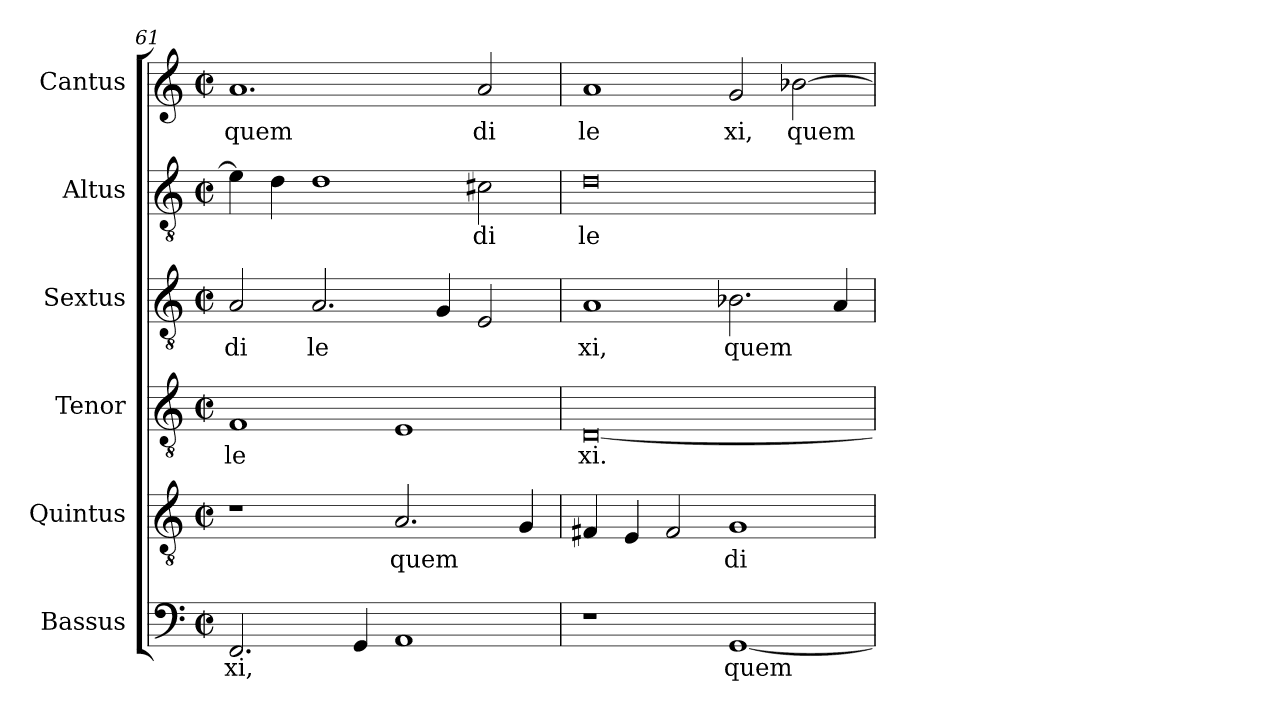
**kern	**text	**kern	**text	**kern	**text	**kern	**text	**kern	**text	**kern	**text
*part6	*part6	*part5	*part5	*part4	*part4	*part3	*part3	*part2	*part2	*part1	*part1
*staff6	*staff6	*staff5	*staff5	*staff4	*staff4	*staff3	*staff3	*staff2	*staff2	*staff1	*staff1
*I"Bassus	*	*I"Quintus	*	*I"Tenor	*	*I"Sextus	*	*I"Altus	*	*I"Cantus	*
*clefF4	*	*clefGv2	*	*clefGv2	*	*clefGv2	*	*clefGv2	*	*clefG2	*
*k[]	*	*k[]	*	*k[]	*	*k[]	*	*k[]	*	*k[]	*
*C:	*	*C:	*	*C:	*	*C:	*	*C:	*	*C:	*
*M2/2	*	*M2/2	*	*M2/2	*	*M2/2	*	*M2/2	*	*M2/2	*
*met(c|)	*	*met(c|)	*	*met(c|)	*	*met(c|)	*	*met(c|)	*	*met(c|)	*
=61	=61	=61	=61	=61	=61	=61	=61	=61	=61	=61	=61
!	!LO:LY:b:cj	!	!	!	!LO:LY:b:cj	!	!LO:LY:b:cj	!	!LO:LY:b:cj	!	!LO:LY:b:cj
2.FF/	xi,	1r	.	1F	-le-	2A/	di	4e\]	.	1.a	quem
!	!	!	!	!	!	!	!	!	!LO:LY:b:cj	!	!
.	.	.	.	.	.	.	.	4d\	.	.	.
!	!	!	!	!	!	!	!LO:LY:b:cj	!	!LO:LY:b:cj	!	!
.	.	.	.	.	.	2.A/	le	1d	.	.	.
!	!LO:LY:b:cj	!	!	!	!	!	!	!	!	!	!
4GG/	.	.	.	.	.	.	.	.	.	.	.
!	!LO:LY:b:cj	!	!LO:LY:b:cj	!	!LO:LY:b:cj	!	!	!	!	!	!
1AA	.	2.A/	quem	1E	--	.	.	.	.	.	.
!	!	!	!	!	!	!	!LO:LY:b:cj	!	!	!	!
.	.	.	.	.	.	4G/	.	.	.	.	.
!	!	!	!	!	!	!	!LO:LY:b:cj	!	!LO:LY:b:cj	!	!LO:LY:b:cj
.	.	.	.	.	.	2E/	.	2c#\	di	2a/	di
!	!	!	!LO:LY:b:cj	!	!	!	!	!	!	!	!
.	.	4G/	.	.	.	.	.	.	.	.	.
=62	=62	=62	=62	=62	=62	=62	=62	=62	=62	=62	=62
!	!	!	!LO:LY:b:cj	!	!LO:LY:b:cj	!	!LO:LY:b:cj	!	!LO:LY:b:cj	!	!LO:LY:b:cj
1r	.	4F#X/	.	[<0D	-xi.	1A	xi,	0d	le	1a	le
!	!	!	!LO:LY:b:cj	!	!	!	!	!	!	!	!
.	.	4E/	.	.	.	.	.	.	.	.	.
!	!	!	!LO:LY:b:cj	!	!	!	!	!	!	!	!
.	.	2F#/	.	.	.	.	.	.	.	.	.
!	!LO:LY:b:cj	!	!LO:LY:b:cj	!	!	!	!LO:LY:b:cj	!	!	!	!LO:LY:b:cj
[<1GG	quem	1G	di-	.	.	2.B-X\	quem	.	.	2g/	xi,
!	!	!	!	!	!	!	!	!	!	!	!LO:LY:b:cj
.	.	.	.	.	.	.	.	.	.	[>2b-X\	quem
!	!	!	!	!	!	!	!LO:LY:b:cj	!	!	!	!
.	.	.	.	.	.	4A/	.	.	.	.	.
=	=	=	=	=	=	=	=	=	=	=	=
*-	*-	*-	*-	*-	*-	*-	*-	*-	*-	*-	*-
